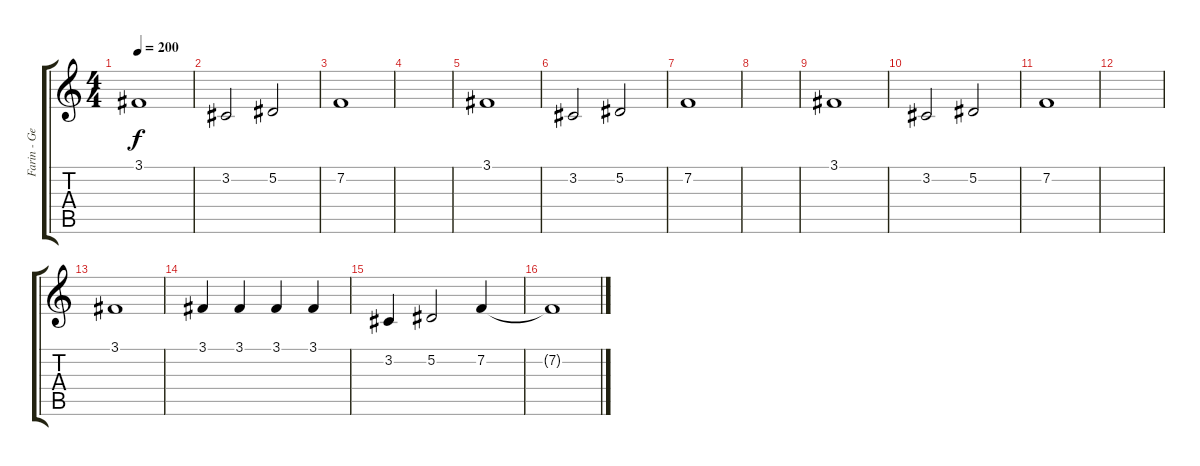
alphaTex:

\track ("Farin - Gesang" "Farin - Ge") {instrument oboe}
\staff {score tabs}
\tuning (Eb4 Bb3 Gb3 Db3 Ab2 Eb2) {hide}
\ts (4 4)
\tempo 200
\clef g2
\ks c
3.1.1{dy f} |
3.2.2 5.2.2 |
7.2.1 |
|
3.1.1 |
3.2.2 5.2.2 |
7.2.1 |
|
3.1.1 |
3.2.2 5.2.2 |
7.2.1 |
|
3.1.1 |
3.1.4 3.1.4 3.1.4 3.1.4 |
3.2.4 5.2.2 7.2.4 |
7.2{t}.1
